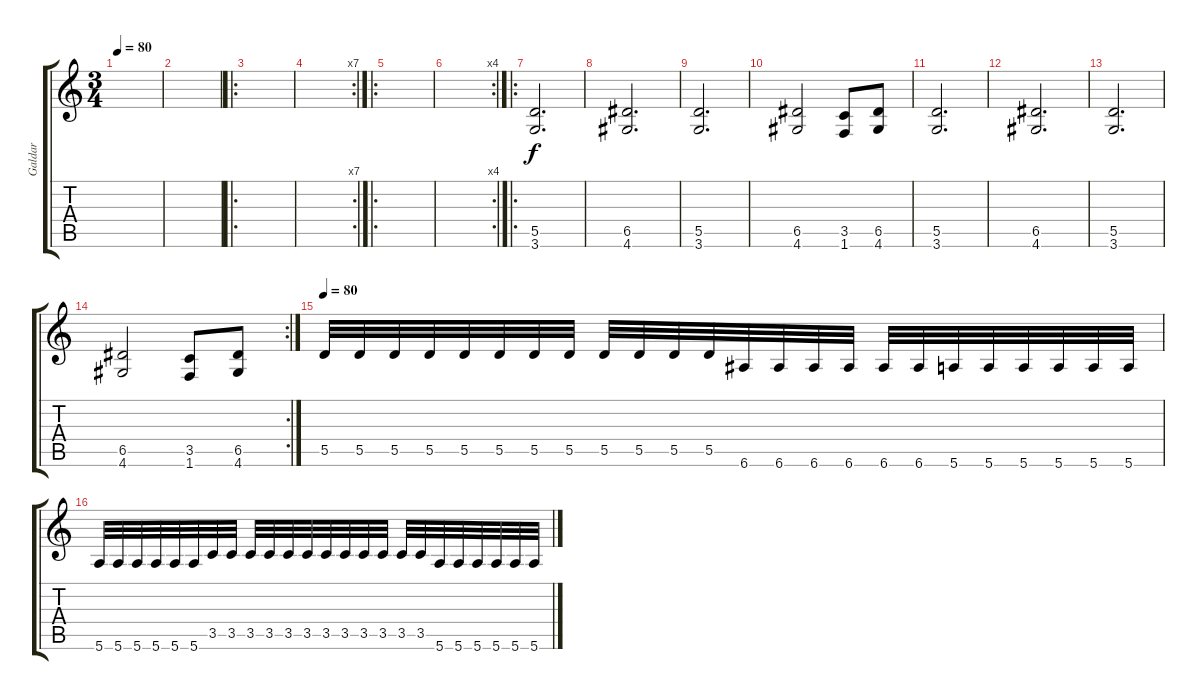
\track ("Galdar" "Galdar") {instrument distortionguitar}
\staff {score tabs}
\tuning (E4 B3 G3 D3 A2 E2) {hide}
\ts (3 4)
\tempo 80
\clef g2
\ks c
|
|
\ro
|
\rc 7
|
\ro
|
\rc 4
|
\ro
(5.5 3.6).2{d} |
(6.5 4.6).2{d} |
(5.5 3.6).2{d} |
(6.5 4.6).2 (3.5 1.6).8 (6.5 4.6).8 |
(5.5 3.6).2{d} |
(6.5 4.6).2{d} |
(5.5 3.6).2{d} |
\rc 2
(6.5 4.6).2 (3.5 1.6).8 (6.5 4.6).8 |
\tempo 80
5.5.32 5.5.32 5.5.32 5.5.32 5.5.32 5.5.32 5.5.32 5.5.32 5.5.32 5.5.32 5.5.32 5.5.32 6.6.32 6.6.32 6.6.32 6.6.32 6.6.32 6.6.32 5.6.32 5.6.32 5.6.32 5.6.32 5.6.32 5.6.32 |
5.6.32 5.6.32 5.6.32 5.6.32 5.6.32 5.6.32 3.5.32 3.5.32 3.5.32 3.5.32 3.5.32 3.5.32 3.5.32 3.5.32 3.5.32 3.5.32 3.5.32 3.5.32 5.6.32 5.6.32 5.6.32 5.6.32 5.6.32 5.6.32
